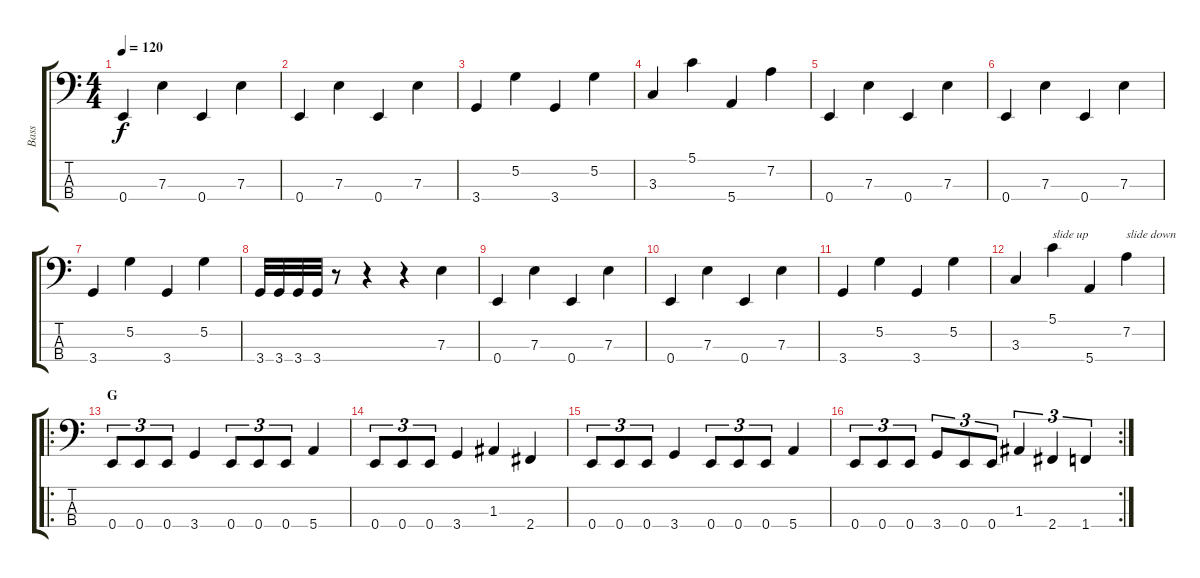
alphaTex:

\track ("Bass" "Bass") {instrument electricbassfinger}
\staff {score tabs}
\tuning (G2 D2 A1 E1) {hide}
\ts (4 4)
\tempo 120
\clef f4
\ks c
0.4.4{dy f} 7.3.4 0.4.4 7.3.4 |
0.4.4 7.3.4 0.4.4 7.3.4 |
3.4.4 5.2.4 3.4.4 5.2.4 |
3.3.4 5.1.4 5.4.4 7.2.4 |
0.4.4 7.3.4 0.4.4 7.3.4 |
0.4.4 7.3.4 0.4.4 7.3.4 |
3.4.4 5.2.4 3.4.4 5.2.4 |
3.4.32 3.4.32 3.4.32 3.4.32 r.8 r.4 r.4 7.3.4 |
0.4.4 7.3.4 0.4.4 7.3.4 |
0.4.4 7.3.4 0.4.4 7.3.4 |
3.4.4 5.2.4 3.4.4 5.2.4 |
3.3.4 5.1.4{txt "slide up"} 5.4.4 7.2.4{txt "slide down"} |
\ro
\section ("" "G")
0.4.8{tu (3 2)} 0.4.8{tu (3 2)} 0.4.8{tu (3 2)} 3.4.4 0.4.8{tu (3 2)} 0.4.8{tu (3 2)} 0.4.8{tu (3 2)} 5.4.4 |
0.4.8{tu (3 2)} 0.4.8{tu (3 2)} 0.4.8{tu (3 2)} 3.4.4 1.3.4 2.4.4 |
0.4.8{tu (3 2)} 0.4.8{tu (3 2)} 0.4.8{tu (3 2)} 3.4.4 0.4.8{tu (3 2)} 0.4.8{tu (3 2)} 0.4.8{tu (3 2)} 5.4.4 |
\rc 2
0.4.8{tu (3 2)} 0.4.8{tu (3 2)} 0.4.8{tu (3 2)} 3.4.8{tu (3 2)} 0.4.8{tu (3 2)} 0.4.8{tu (3 2)} 1.3.4{tu (3 2)} 2.4.4{tu (3 2)} 1.4.4{tu (3 2)}
